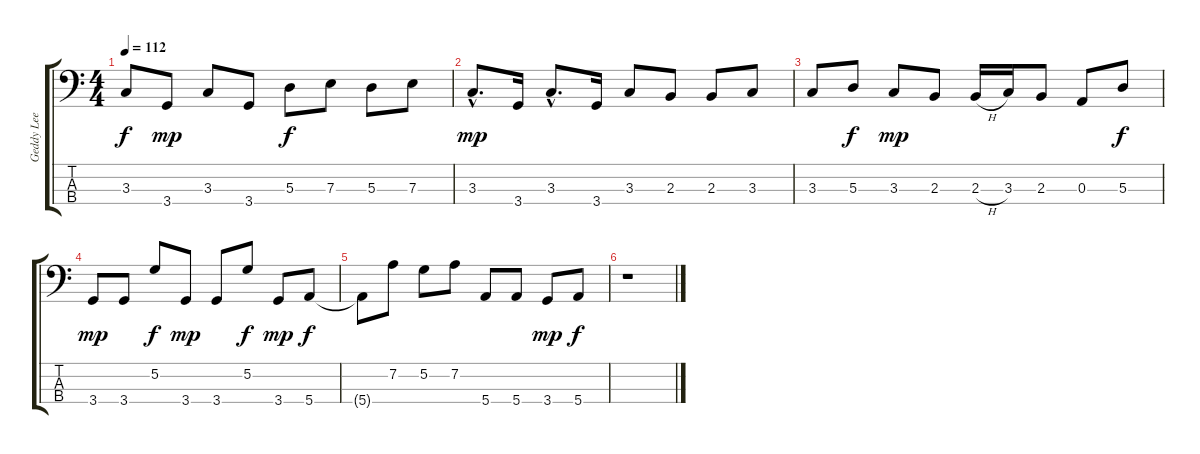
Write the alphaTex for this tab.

\track ("Geddy Lee" "Geddy Lee") {instrument electricbassfinger}
\staff {score tabs}
\tuning (G2 D2 A1 E1) {hide}
\ts (4 4)
\tempo 112
\clef f4
\ks c
3.3{t}.8{dy f} 3.4.8{dy mp} 3.3.8 3.4.8 5.3.8{dy f} 7.3.8 5.3.8 7.3.8 |
3.3{hac}.8{d dy mp} 3.4.16 3.3{hac}.8{d} 3.4.16 3.3.8 2.3.8 2.3.8 3.3.8 |
3.3.8 5.3.8{dy f} 3.3.8{dy mp} 2.3.8 2.3{h}.16 3.3.16 2.3.8 0.3.8 5.3.8{dy f} |
3.4.8{dy mp} 3.4.8 5.2.8{dy f} 3.4.8{dy mp} 3.4.8 5.2.8{dy f} 3.4.8{dy mp} 5.4.8{dy f} |
5.4{t}.8 7.2.8 5.2.8 7.2.8 5.4.8 5.4.8 3.4.8{dy mp} 5.4.8{dy f} |
r.1
